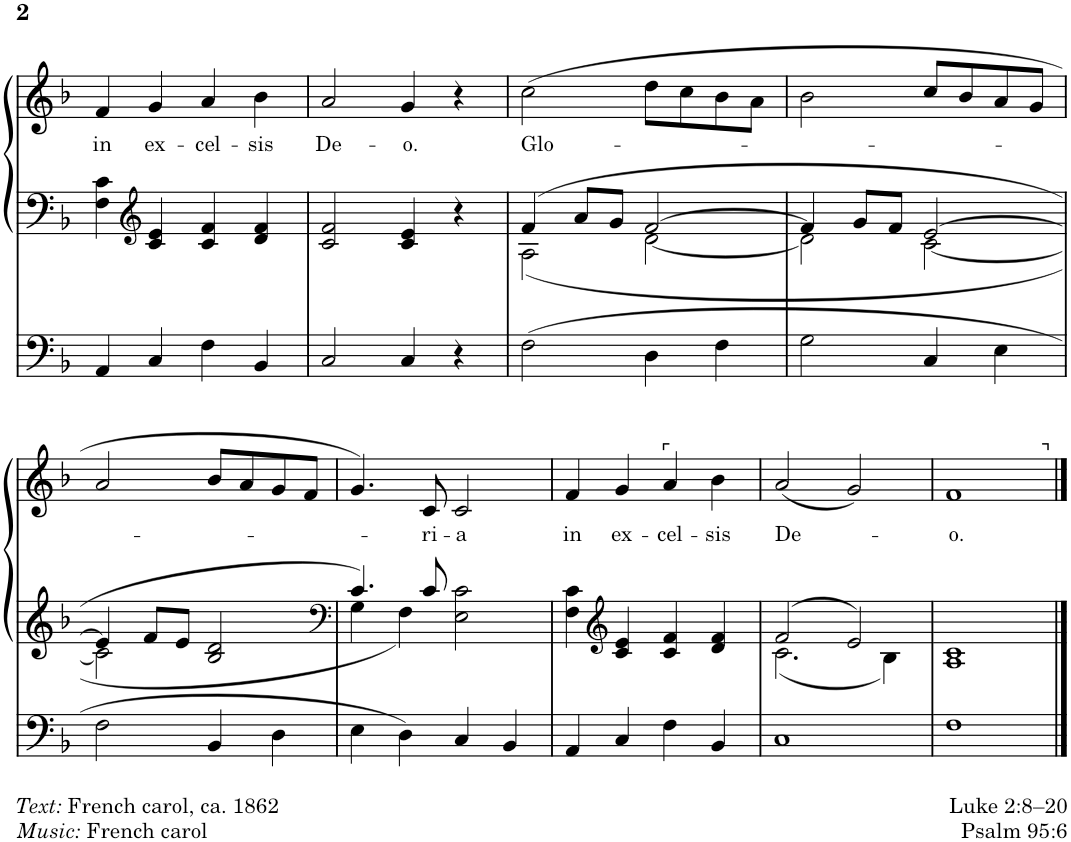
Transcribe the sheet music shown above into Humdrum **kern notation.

**kern	**kern	**kern	**text
*part1	*part1	*part1	*part1
*staff3	*staff2	*staff1	*staff1
*I"Organ	*	*	*
*I'Org.	*	*	*
!!LO:PB:g=z
*clefF4	*clefF4	*clefG2	*
*k[b-]	*k[b-]	*k[b-]	*
*M4/4	*M4/4	*M4/4	*
=13	=13	=13	=13
!	!	!	!LO:LY:b
4AA/	4F\ 4c\	4f/	in
*	*clefG2	*	*
!	!	!	!LO:LY:b
4C/	4c/ 4e/	4g/	ex-
!	!	!	!LO:LY:b
4F\	4c/ 4f/	4a/	-cel-
!	!	!	!LO:LY:b
4BB-/	4d/ 4f/	4b-\	-sis
=14	=14	=14	=14
!	!	!	!LO:LY:b
2C/	2c/ 2f/	2a/	De-
!	!	!	!LO:LY:b
4C/	4c/ 4e/	4g/	-o.
4r	4r	4r	.
=15	=15	=15	=15
*	*^	*	*
!	!	!	!	!LO:LY:b
2F\	4f/	2A\	(2cc\	Glo-
.	8a/L	.	.	.
.	8g/J	.	.	.
4D\	[2f/	[2d\	8dd\L	.
.	.	.	8cc\	.
4F\	.	.	8b-\	.
.	.	.	8a\J	.
=16	=16	=16	=16	=16
2G\	4f/]	2d\]	2b-\	.
.	8g/L	.	.	.
.	8f/J	.	.	.
4C/	[2e/	[2c\	8cc/L	.
.	.	.	8b-/	.
4E\	.	.	8a/	.
.	.	.	8g/J	.
!!LO:LB:g=z
=17	=17	=17	=17	=17
2F\	4e/]	2c\]	2a/	.
.	8f/L	.	.	.
.	8e/J	.	.	.
4BB-/	2B-/ 2d/	2ryy	8b-/L	.
.	.	.	8a/	.
4D\	.	.	8g/	.
.	.	.	8f/J	.
=18	=18	=18	=18	=18
*	*clefF4	*	*	*
4E\	4.c/	4G\	4.g/)	.
4D\	.	4F\	.	.
!	!	!	!	!LO:LY:b
.	8c/	.	8c/	-ri-
!	!	!	!	!LO:LY:b
4C/	2E\ 2c\	2ryy	2c/	-a
4BB-/	.	.	.	.
*	*v	*v	*	*
=19	=19	=19	=19
!	!	!	!LO:LY:b
4AA/	4F\ 4c\	4f/	in
*	*clefG2	*	*
!	!	!	!LO:LY:b
4C/	4c/ 4e/	4g/	ex-
!	!	!LO:TX:a:t=⌜	!
!	!	!	!LO:LY:b
4F\	4c/ 4f/	4a/	-cel-
!	!	!	!LO:LY:b
4BB-/	4d/ 4f/	4b-\	-sis
=20	=20	=20	=20
*	*^	*	*
!	!	!	!	!LO:LY:b
1C	2f/	2.c\	(2a/	De-
.	2e/	.	2g/)	.
.	.	4B-\	.	.
=21	=21	=21	=21	=21
!	!	!	!	!LO:LY:b
*	*v	*v	*^	*
1F	1A 1c	1f	2..ryy	-o.
!	!	!	!LO:TX:a:t=⌝	!
.	.	.	8ryy	.
*	*	*v	*v	*
==	==	==	==
*-	*-	*-	*-
